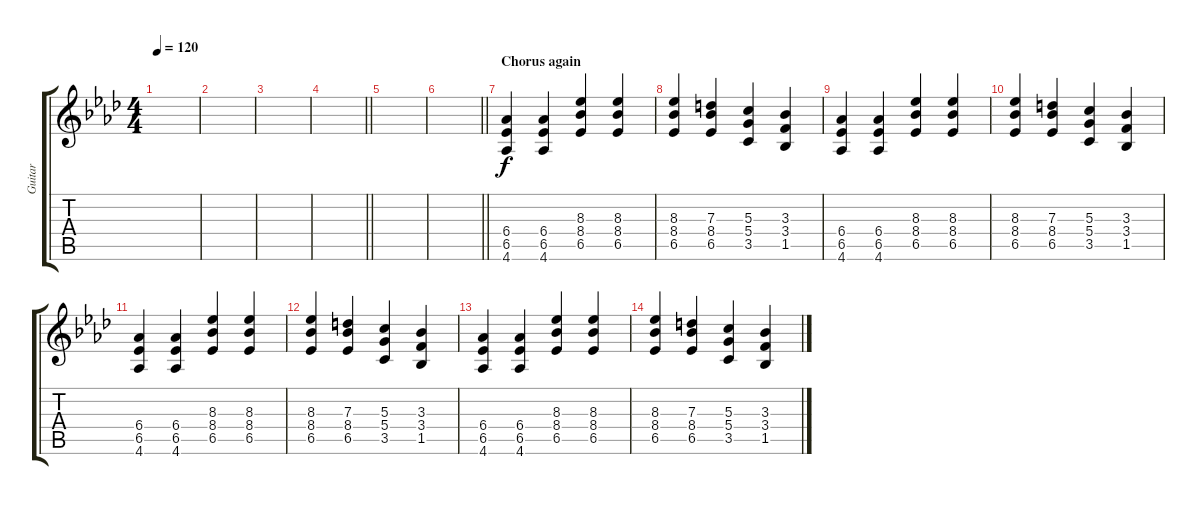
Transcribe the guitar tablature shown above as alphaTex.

\track ("Guitar" "Guitar") {instrument overdrivenguitar}
\staff {score tabs}
\tuning (E4 B3 G3 D3 A2 E2) {hide}
\ts (4 4)
\tempo 120
\clef g2
\ks ab
|
|
|
\barLineRight lightlight
|
|
\barLineRight lightlight
|
\section ("" "Chorus again")
(6.4 6.5 4.6).4 (6.4 6.5 4.6).4 (8.3 8.4 6.5).4 (8.3 8.4 6.5).4 |
(8.3 8.4 6.5).4 (7.3 8.4 6.5).4 (5.3 5.4 3.5).4 (3.3 3.4 1.5).4 |
(6.4 6.5 4.6).4 (6.4 6.5 4.6).4 (8.3 8.4 6.5).4 (8.3 8.4 6.5).4 |
(8.3 8.4 6.5).4 (7.3 8.4 6.5).4 (5.3 5.4 3.5).4 (3.3 3.4 1.5).4 |
(6.4 6.5 4.6).4 (6.4 6.5 4.6).4 (8.3 8.4 6.5).4 (8.3 8.4 6.5).4 |
(8.3 8.4 6.5).4 (7.3 8.4 6.5).4 (5.3 5.4 3.5).4 (3.3 3.4 1.5).4 |
(6.4 6.5 4.6).4 (6.4 6.5 4.6).4 (8.3 8.4 6.5).4 (8.3 8.4 6.5).4 |
(8.3 8.4 6.5).4 (7.3 8.4 6.5).4 (5.3 5.4 3.5).4 (3.3 3.4 1.5).4
